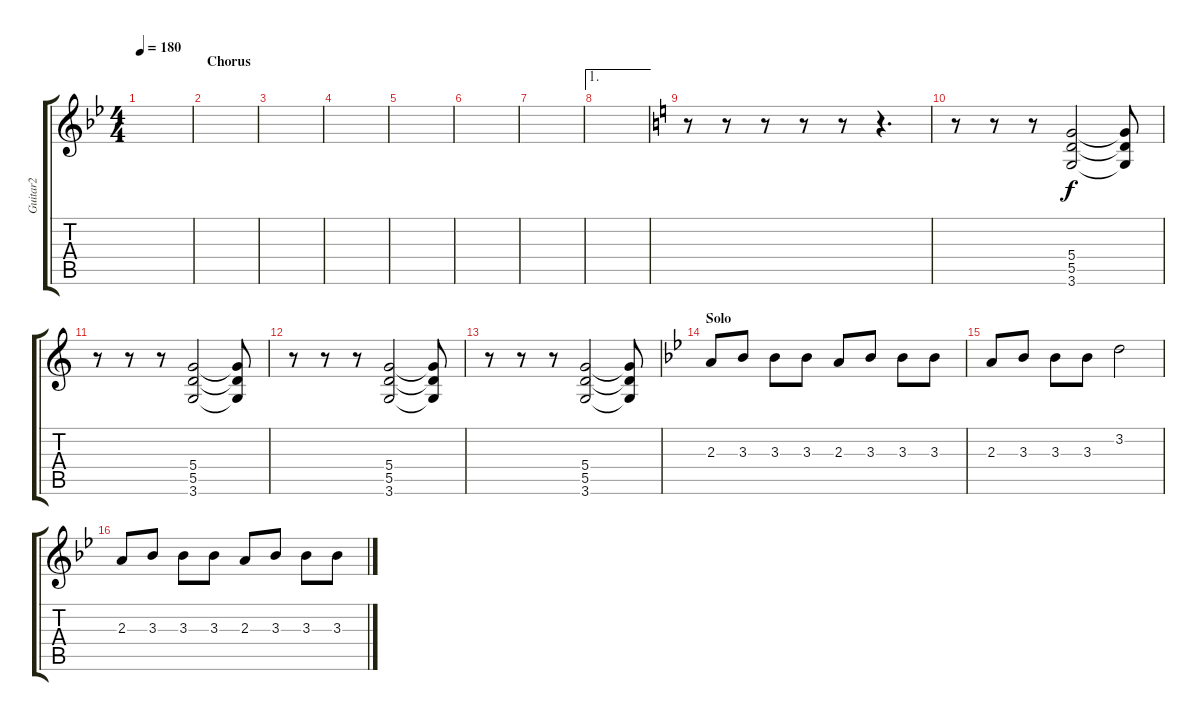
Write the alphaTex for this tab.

\track ("Guitar2" "Guitar2") {instrument electricguitarclean}
\staff {score tabs}
\tuning (E4 B3 G3 D3 A2 E2) {hide}
\ts (4 4)
\tempo 180
\clef g2
\ks bb
|
\section ("" "Chorus")
|
|
|
|
|
|
\ae 1
|
\ks c
r.8 r.8 r.8 r.8 r.8 r.4{d} |
r.8{volume 7 instrument electricguitarclean} r.8 r.8 (5.4 5.5 3.6).2 (5.4{t} 5.5{t} 3.6{t}).8 |
r.8 r.8 r.8 (5.4 5.5 3.6).2 (5.4{t} 5.5{t} 3.6{t}).8 |
r.8 r.8 r.8 (5.4 5.5 3.6).2 (5.4{t} 5.5{t} 3.6{t}).8 |
r.8 r.8 r.8 (5.4 5.5 3.6).2 (5.4{t} 5.5{t} 3.6{t}).8 |
\section ("" "Solo")
\ks bb
2.3.8{volume 13 instrument distortionguitar} 3.3.8 3.3.8 3.3.8 2.3.8 3.3.8 3.3.8 3.3.8 |
2.3.8 3.3.8 3.3.8 3.3.8 3.2.2 |
2.3.8 3.3.8 3.3.8 3.3.8 2.3.8 3.3.8 3.3.8 3.3.8
